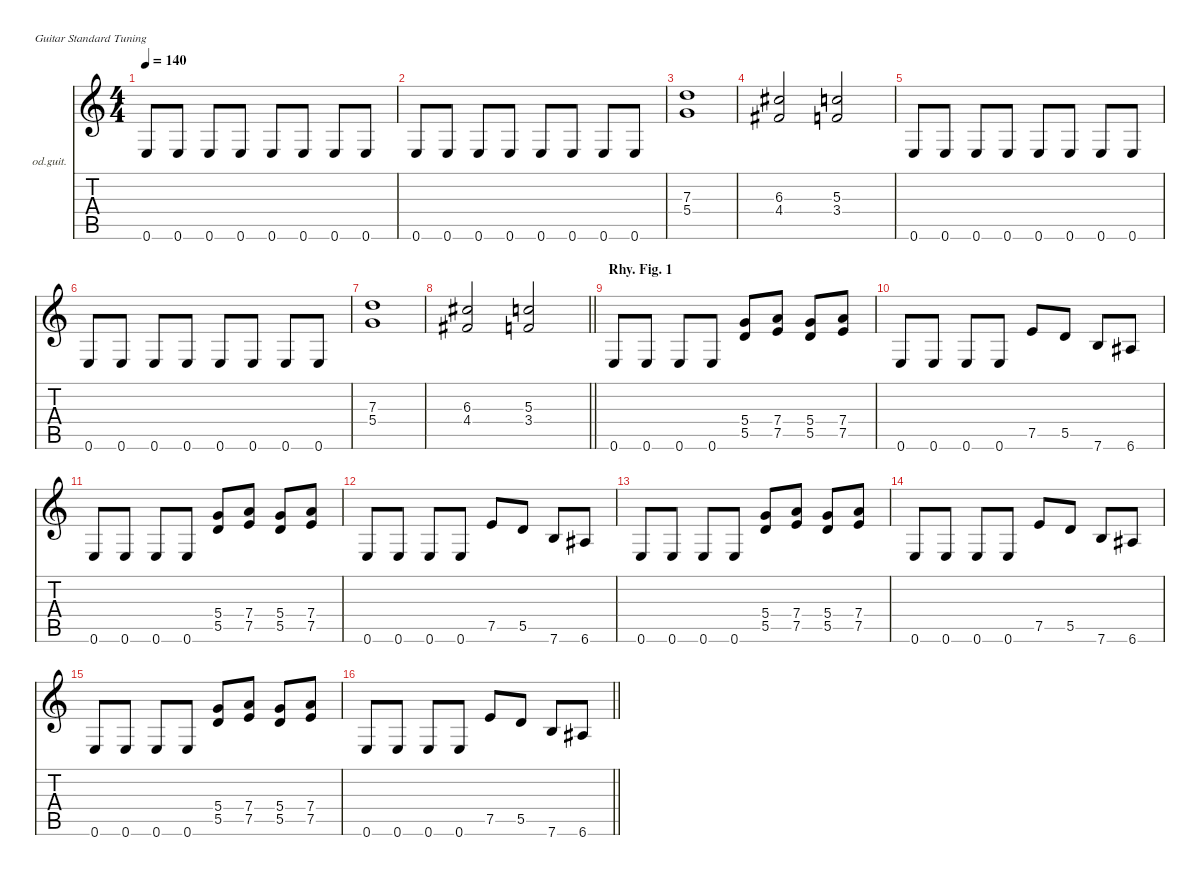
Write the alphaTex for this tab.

\defaultSystemsLayout 4
\hideDynamics
\bracketExtendMode nobrackets
\firstSystemTrackNameOrientation horizontal
\otherSystemsTrackNameOrientation horizontal
\track ("Gtr. II" "od.guit.") {instrument overdrivenguitar}
\staff {score tabs}
\tuning (E4 B3 G3 D3 A2 E2)
\ts (4 4)
\tempo 140
\clef g2
\ks c
0.6.8{dy mf} 0.6.8 0.6.8 0.6.8 0.6.8 0.6.8 0.6.8 0.6.8 |
0.6.8 0.6.8 0.6.8 0.6.8 0.6.8 0.6.8 0.6.8 0.6.8 |
(7.3 5.4).1{dy f} |
(6.3{acc #} 4.4{acc #}).2 (5.3 3.4).2 |
0.6.8{dy mf} 0.6.8 0.6.8 0.6.8 0.6.8 0.6.8 0.6.8 0.6.8 |
0.6.8 0.6.8 0.6.8 0.6.8 0.6.8 0.6.8 0.6.8 0.6.8 |
(7.3 5.4).1{dy f} |
\barLineRight lightlight
(6.3{acc #} 4.4{acc #}).2 (5.3 3.4).2 |
\section ("" "Rhy. Fig. 1")
0.6.8{dy mf} 0.6.8 0.6.8 0.6.8 (5.4 5.5).8{dy f} (7.4 7.5).8 (5.4 5.5).8 (7.4 7.5).8 |
0.6.8 0.6.8 0.6.8 0.6.8 7.5.8 5.5.8 7.6.8 6.6{acc #}.8 |
0.6.8{dy mf} 0.6.8 0.6.8 0.6.8 (5.4 5.5).8{dy f} (7.4 7.5).8 (5.4 5.5).8 (7.4 7.5).8 |
0.6.8 0.6.8 0.6.8 0.6.8 7.5.8 5.5.8 7.6.8 6.6{acc #}.8 |
0.6.8{dy mf} 0.6.8 0.6.8 0.6.8 (5.4 5.5).8{dy f} (7.4 7.5).8 (5.4 5.5).8 (7.4 7.5).8 |
0.6.8 0.6.8 0.6.8 0.6.8 7.5.8 5.5.8 7.6.8 6.6{acc #}.8 |
0.6.8{dy mf} 0.6.8 0.6.8 0.6.8 (5.4 5.5).8{dy f} (7.4 7.5).8 (5.4 5.5).8 (7.4 7.5).8 |
\barLineRight lightlight
0.6.8 0.6.8 0.6.8 0.6.8 7.5.8 5.5.8 7.6.8 6.6{acc #}.8
